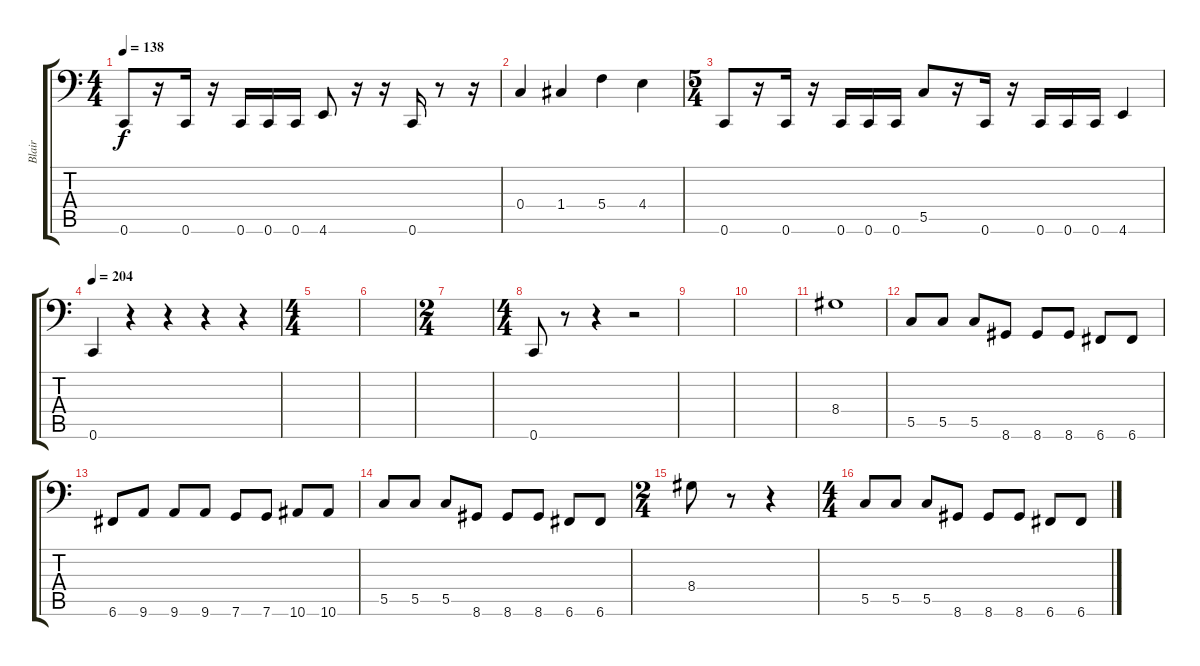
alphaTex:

\track ("Blair" "Blair") {instrument electricbasspick}
\staff {score tabs}
\tuning (D3 A2 F2 C2 G1 C1) {hide}
\ts (4 4)
\tempo 138
\clef f4
\ks c
0.6.8{dy f} r.16 0.6.16 r.16 0.6.16 0.6.16 0.6.16 4.6.8 r.16 r.16 0.6.16 r.8 r.16 |
0.4.4 1.4.4 5.4.4 4.4.4 |
\ts (5 4)
0.6.8 r.16 0.6.16 r.16 0.6.16 0.6.16 0.6.16 5.5.8 r.16 0.6.16 r.16 0.6.16 0.6.16 0.6.16 4.6.4 |
\tempo 204
0.6.4 r.4 r.4 r.4 r.4 |
\ts (4 4)
|
|
\ts (2 4)
|
\ts (4 4)
0.6.8 r.8 r.4 r.2 |
|
|
8.4.1 |
5.5.8 5.5.8 5.5.8 8.6.8 8.6.8 8.6.8 6.6.8 6.6.8 |
6.6.8 9.6.8 9.6.8 9.6.8 7.6.8 7.6.8 10.6.8 10.6.8 |
5.5.8 5.5.8 5.5.8 8.6.8 8.6.8 8.6.8 6.6.8 6.6.8 |
\ts (2 4)
8.4.8 r.8 r.4 |
\ts (4 4)
5.5.8 5.5.8 5.5.8 8.6.8 8.6.8 8.6.8 6.6.8 6.6.8
